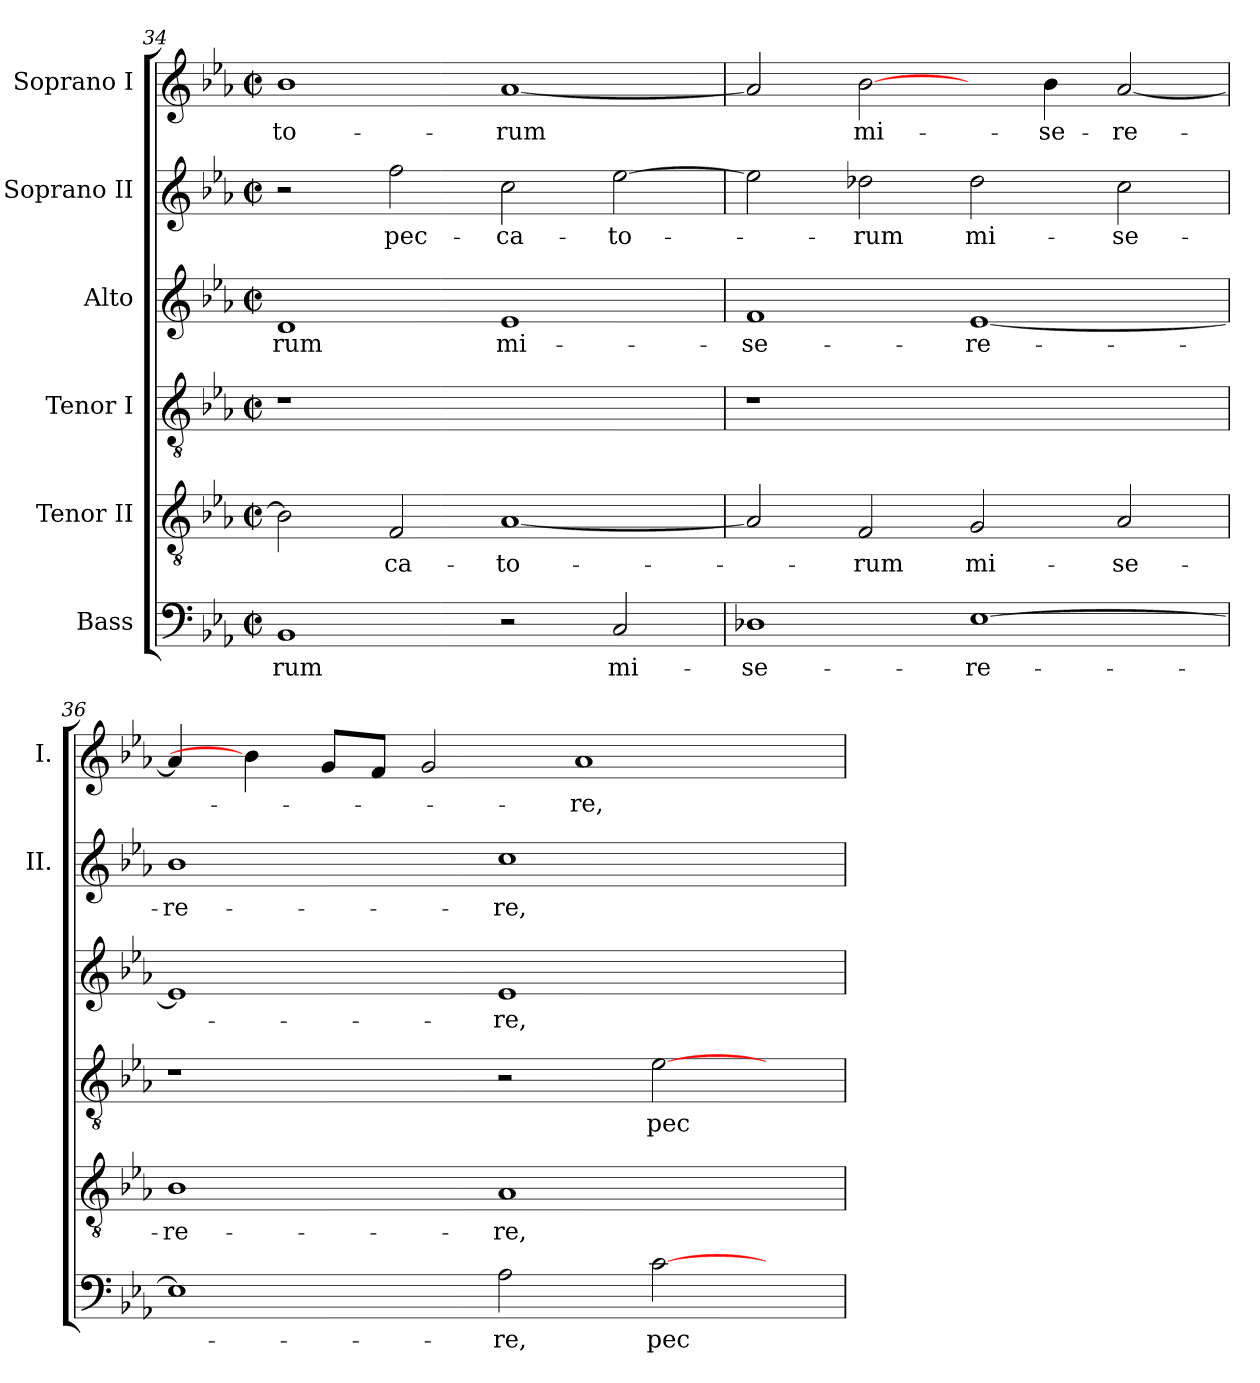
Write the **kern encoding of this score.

**kern	**text	**kern	**text	**kern	**text	**kern	**text	**kern	**text	**kern	**text
*part6	*part6	*part5	*part5	*part4	*part4	*part3	*part3	*part2	*part2	*part1	*part1
*staff6	*staff6	*staff5	*staff5	*staff4	*staff4	*staff3	*staff3	*staff2	*staff2	*staff1	*staff1
*I"Bass	*	*I"Tenor II	*	*I"Tenor I	*	*I"Alto	*	*I"Soprano II	*	*I"Soprano I	*
*	*	*	*	*	*	*	*	*I'II.	*	*I'I.	*
*clefF4	*	*clefGv2	*	*clefGv2	*	*clefG2	*	*clefG2	*	*clefG2	*
*	*	*	*	*ITrd7c12	*	*ITrd7c12	*	*	*	*	*
*k[b-e-a-]	*	*k[b-e-a-]	*	*k[b-e-a-]	*	*k[b-e-a-]	*	*k[b-e-a-]	*	*k[b-e-a-]	*
*E-:	*	*E-:	*	*E-:	*	*E-:	*	*E-:	*	*E-:	*
*M2/2	*	*M2/2	*	*M2/2	*	*M2/2	*	*M2/2	*	*M2/2	*
*met(c|)	*	*met(c|)	*	*met(c|)	*	*met(c|)	*	*met(c|)	*	*met(c|)	*
=34	=34	=34	=34	=34	=34	=34	=34	=34	=34	=34	=34
!	!LO:LY:b:color=#000000	!	!	!LO:N:vis=1	!	!	!	!	!	!	!
!	!	!	!	!	!	!	!LO:LY:b:color=#000000	!	!	!	!
!	!	!	!	!	!	!	!	!	!	!	!LO:LY:b:color=#000000
1BB-i	-rum	2B-i\]	.	1r	.	1Di	-rum	2r	.	1b-i	-to-
!	!	!	!LO:LY:b:color=#000000	!	!	!	!	!	!	!	!
!	!	!	!	!	!	!	!	!	!LO:LY:b:color=#000000	!	!
.	.	2Fi/	-ca-	.	.	.	.	2ffi\	pec-	.	.
!	!	!	!LO:LY:b:color=#000000	!	!	!	!	!	!	!	!
!	!	!	!	!	!	!	!LO:LY:b:color=#000000	!	!	!	!
!	!	!	!	!	!	!	!	!	!LO:LY:b:color=#000000	!	!
!	!	!	!	!	!	!	!	!	!	!	!LO:LY:b:color=#000000
2r	.	[<1A-i	-to-	1ryy	.	1E-i	mi-	2cci\	-ca-	[<1a-i	-rum
!	!LO:LY:b:color=#000000	!	!	!	!	!	!	!	!	!	!
!	!	!	!	!	!	!	!	!	!LO:LY:b:color=#000000	!	!
2Ci/	mi-	.	.	.	.	.	.	[>2ee-i\	-to-	.	.
=35	=35	=35	=35	=35	=35	=35	=35	=35	=35	=35	=35
!	!LO:LY:b:color=#000000	!	!	!LO:N:vis=1	!	!	!	!	!	!	!
!	!	!	!	!	!	!	!LO:LY:b:color=#000000	!	!	!	!
1D-Xi	-se-	2A-i/]	.	1r	.	1Fi	-se-	2ee-i\]	.	2a-i/]	.
!	!	!	!LO:LY:b:color=#000000	!	!	!	!	!	!	!	!
!	!	!	!	!	!	!	!	!	!LO:LY:b:color=#000000	!	!
!	!	!	!	!	!	!	!	!	!	!	!LO:LY:b:color=#000000
.	.	2Fi/	-rum	.	.	.	.	2dd-Xi\	-rum	[2b-i\	mi-
!	!LO:LY:b:color=#000000	!	!	!	!	!	!	!	!	!	!
!	!	!	!LO:LY:b:color=#000000	!	!	!	!	!	!	!	!
!	!	!	!	!	!	!	!LO:LY:b:color=#000000	!	!	!	!
!	!	!	!	!	!	!	!	!	!LO:LY:b:color=#000000	!	!
[>1E-i	-re-	2Gi/	mi-	1ryy	.	[<1E-i	-re-	2dd-i\	mi-	4ryy	.
!	!	!	!	!	!	!	!	!	!	!	!LO:LY:b:color=#000000
.	.	.	.	.	.	.	.	.	.	4b-i\	-se-
!	!	!	!LO:LY:b:color=#000000	!	!	!	!	!	!	!	!
!	!	!	!	!	!	!	!	!	!LO:LY:b:color=#000000	!	!
!	!	!	!	!	!	!	!	!	!	!	!LO:LY:b:color=#000000
.	.	2A-i/	-se-	.	.	.	.	2cci\	-se-	[<2a-i/	-re-
=36	=36	=36	=36	=36	=36	=36	=36	=36	=36	=36	=36
!	!	!	!LO:LY:b:color=#000000	!	!	!	!	!	!	!	!
!	!	!	!	!	!	!	!	!	!LO:LY:b:color=#000000	!	!
1E-i]	.	1B-i	-re-	1r	.	1E-i]	.	1b-i	-re-	4a-i/]	.
.	.	.	.	.	.	.	.	.	.	4b-i\]	.
.	.	.	.	.	.	.	.	.	.	8gi/L	.
.	.	.	.	.	.	.	.	.	.	8fi/J	.
.	.	.	.	.	.	.	.	.	.	2gi/	.
!	!LO:LY:b:color=#000000	!	!	!	!	!	!	!	!	!	!
!	!	!	!LO:LY:b:color=#000000	!	!	!	!	!	!	!	!
!	!	!	!	!	!	!	!LO:LY:b:color=#000000	!	!	!	!
!	!	!	!	!	!	!	!	!	!LO:LY:b:color=#000000	!	!
2A-i\	-re,	1A-i	-re,	2r	.	1E-i	-re,	1cci	-re,	.	.
!	!	!	!	!	!	!	!	!	!	!	!LO:LY:b:color=#000000
.	.	.	.	.	.	.	.	.	.	1a-i	-re,
!	!LO:LY:b:color=#000000	!	!	!	!	!	!	!	!	!	!
!	!	!	!	!	!LO:LY:b:color=#000000	!	!	!	!	!	!
[>2ci\	pec-	.	.	[>2E-i\	pec-	.	.	.	.	.	.
4ryy	.	4ryy	.	4ryy	.	4ryy	.	4ryy	.	.	.
=	=	=	=	=	=	=	=	=	=	=	=
*-	*-	*-	*-	*-	*-	*-	*-	*-	*-	*-	*-
